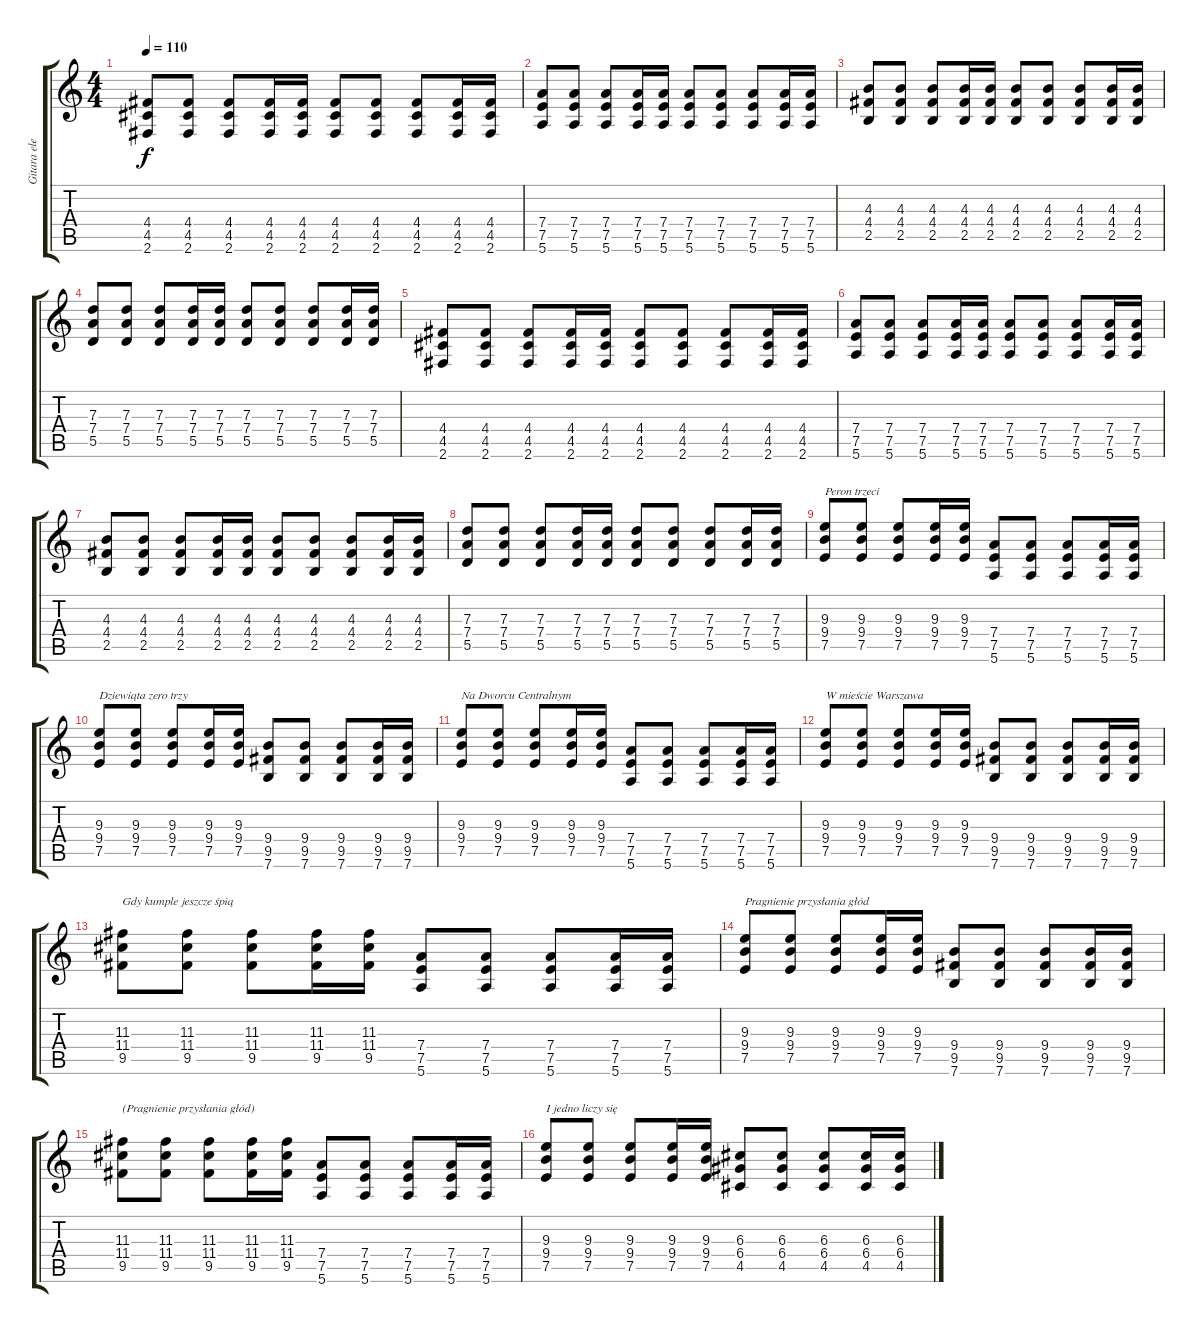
\track ("Gitara elektryczna" "Gitara ele") {instrument distortionguitar}
\staff {score tabs}
\tuning (E4 B3 G3 D3 A2 E2) {hide}
\ts (4 4)
\tempo 110
\clef g2
\ks c
(4.4 4.5 2.6).8{dy f} (4.4 4.5 2.6).8 (4.4 4.5 2.6).8 (4.4 4.5 2.6).16 (4.4 4.5 2.6).16 (4.4 4.5 2.6).8 (4.4 4.5 2.6).8 (4.4 4.5 2.6).8 (4.4 4.5 2.6).16 (4.4 4.5 2.6).16 |
(7.4 7.5 5.6).8 (7.4 7.5 5.6).8 (7.4 7.5 5.6).8 (7.4 7.5 5.6).16 (7.4 7.5 5.6).16 (7.4 7.5 5.6).8 (7.4 7.5 5.6).8 (7.4 7.5 5.6).8 (7.4 7.5 5.6).16 (7.4 7.5 5.6).16 |
(4.3 4.4 2.5).8 (4.3 4.4 2.5).8 (4.3 4.4 2.5).8 (4.3 4.4 2.5).16 (4.3 4.4 2.5).16 (4.3 4.4 2.5).8 (4.3 4.4 2.5).8 (4.3 4.4 2.5).8 (4.3 4.4 2.5).16 (4.3 4.4 2.5).16 |
(7.3 7.4 5.5).8 (7.3 7.4 5.5).8 (7.3 7.4 5.5).8 (7.3 7.4 5.5).16 (7.3 7.4 5.5).16 (7.3 7.4 5.5).8 (7.3 7.4 5.5).8 (7.3 7.4 5.5).8 (7.3 7.4 5.5).16 (7.3 7.4 5.5).16 |
(4.4 4.5 2.6).8 (4.4 4.5 2.6).8 (4.4 4.5 2.6).8 (4.4 4.5 2.6).16 (4.4 4.5 2.6).16 (4.4 4.5 2.6).8 (4.4 4.5 2.6).8 (4.4 4.5 2.6).8 (4.4 4.5 2.6).16 (4.4 4.5 2.6).16 |
(7.4 7.5 5.6).8 (7.4 7.5 5.6).8 (7.4 7.5 5.6).8 (7.4 7.5 5.6).16 (7.4 7.5 5.6).16 (7.4 7.5 5.6).8 (7.4 7.5 5.6).8 (7.4 7.5 5.6).8 (7.4 7.5 5.6).16 (7.4 7.5 5.6).16 |
(4.3 4.4 2.5).8 (4.3 4.4 2.5).8 (4.3 4.4 2.5).8 (4.3 4.4 2.5).16 (4.3 4.4 2.5).16 (4.3 4.4 2.5).8 (4.3 4.4 2.5).8 (4.3 4.4 2.5).8 (4.3 4.4 2.5).16 (4.3 4.4 2.5).16 |
(7.3 7.4 5.5).8 (7.3 7.4 5.5).8 (7.3 7.4 5.5).8 (7.3 7.4 5.5).16 (7.3 7.4 5.5).16 (7.3 7.4 5.5).8 (7.3 7.4 5.5).8 (7.3 7.4 5.5).8 (7.3 7.4 5.5).16 (7.3 7.4 5.5).16 |
(9.3 9.4 7.5).8{txt "Peron trzeci"} (9.3 9.4 7.5).8 (9.3 9.4 7.5).8 (9.3 9.4 7.5).16 (9.3 9.4 7.5).16 (7.4 7.5 5.6).8 (7.4 7.5 5.6).8 (7.4 7.5 5.6).8 (7.4 7.5 5.6).16 (7.4 7.5 5.6).16 |
(9.3 9.4 7.5).8{txt "Dziewiąta zero trzy"} (9.3 9.4 7.5).8 (9.3 9.4 7.5).8 (9.3 9.4 7.5).16 (9.3 9.4 7.5).16 (9.4 9.5 7.6).8 (9.4 9.5 7.6).8 (9.4 9.5 7.6).8 (9.4 9.5 7.6).16 (9.4 9.5 7.6).16 |
(9.3 9.4 7.5).8{txt "Na Dworcu Centralnym"} (9.3 9.4 7.5).8 (9.3 9.4 7.5).8 (9.3 9.4 7.5).16 (9.3 9.4 7.5).16 (7.4 7.5 5.6).8 (7.4 7.5 5.6).8 (7.4 7.5 5.6).8 (7.4 7.5 5.6).16 (7.4 7.5 5.6).16 |
(9.3 9.4 7.5).8{txt "W mieście Warszawa"} (9.3 9.4 7.5).8 (9.3 9.4 7.5).8 (9.3 9.4 7.5).16 (9.3 9.4 7.5).16 (9.4 9.5 7.6).8 (9.4 9.5 7.6).8 (9.4 9.5 7.6).8 (9.4 9.5 7.6).16 (9.4 9.5 7.6).16 |
(11.3 11.4 9.5).8{txt "Gdy kumple jeszcze śpią"} (11.3 11.4 9.5).8 (11.3 11.4 9.5).8 (11.3 11.4 9.5).16 (11.3 11.4 9.5).16 (7.4 7.5 5.6).8 (7.4 7.5 5.6).8 (7.4 7.5 5.6).8 (7.4 7.5 5.6).16 (7.4 7.5 5.6).16 |
(9.3 9.4 7.5).8{txt "Pragnienie przysłania głód"} (9.3 9.4 7.5).8 (9.3 9.4 7.5).8 (9.3 9.4 7.5).16 (9.3 9.4 7.5).16 (9.4 9.5 7.6).8 (9.4 9.5 7.6).8 (9.4 9.5 7.6).8 (9.4 9.5 7.6).16 (9.4 9.5 7.6).16 |
(11.3 11.4 9.5).8{txt "(Pragnienie przysłania głód)"} (11.3 11.4 9.5).8 (11.3 11.4 9.5).8 (11.3 11.4 9.5).16 (11.3 11.4 9.5).16 (7.4 7.5 5.6).8 (7.4 7.5 5.6).8 (7.4 7.5 5.6).8 (7.4 7.5 5.6).16 (7.4 7.5 5.6).16 |
(9.3 9.4 7.5).8{txt "I jedno liczy się"} (9.3 9.4 7.5).8 (9.3 9.4 7.5).8 (9.3 9.4 7.5).16 (9.3 9.4 7.5).16 (6.3 6.4 4.5).8 (6.3 6.4 4.5).8 (6.3 6.4 4.5).8 (6.3 6.4 4.5).16 (6.3 6.4 4.5).16
